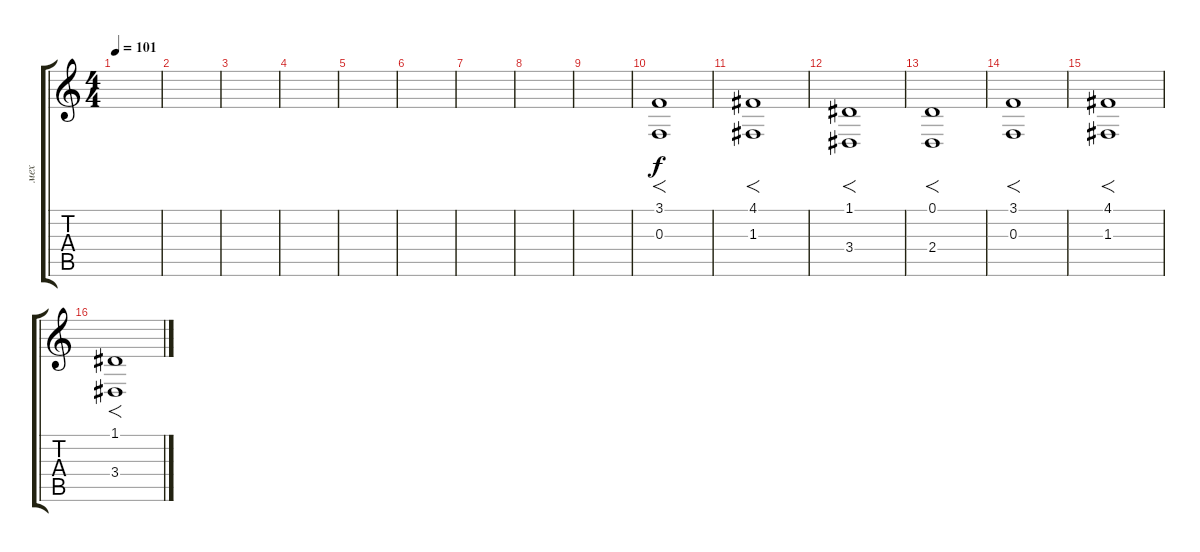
\track ("мех" "мех") {instrument lead3calliope}
\staff {score tabs}
\tuning (D4 A3 F3 C3 G2 C2) {hide}
\ts (4 4)
\tempo 101
\clef g2
\ks c
|
|
|
|
|
|
|
|
|
(3.1 0.3).1{f} |
(4.1 1.3).1{f} |
(1.1 3.4).1{f} |
(0.1 2.4).1{f} |
(3.1 0.3).1{f} |
(4.1 1.3).1{f} |
(1.1 3.4).1{f}
